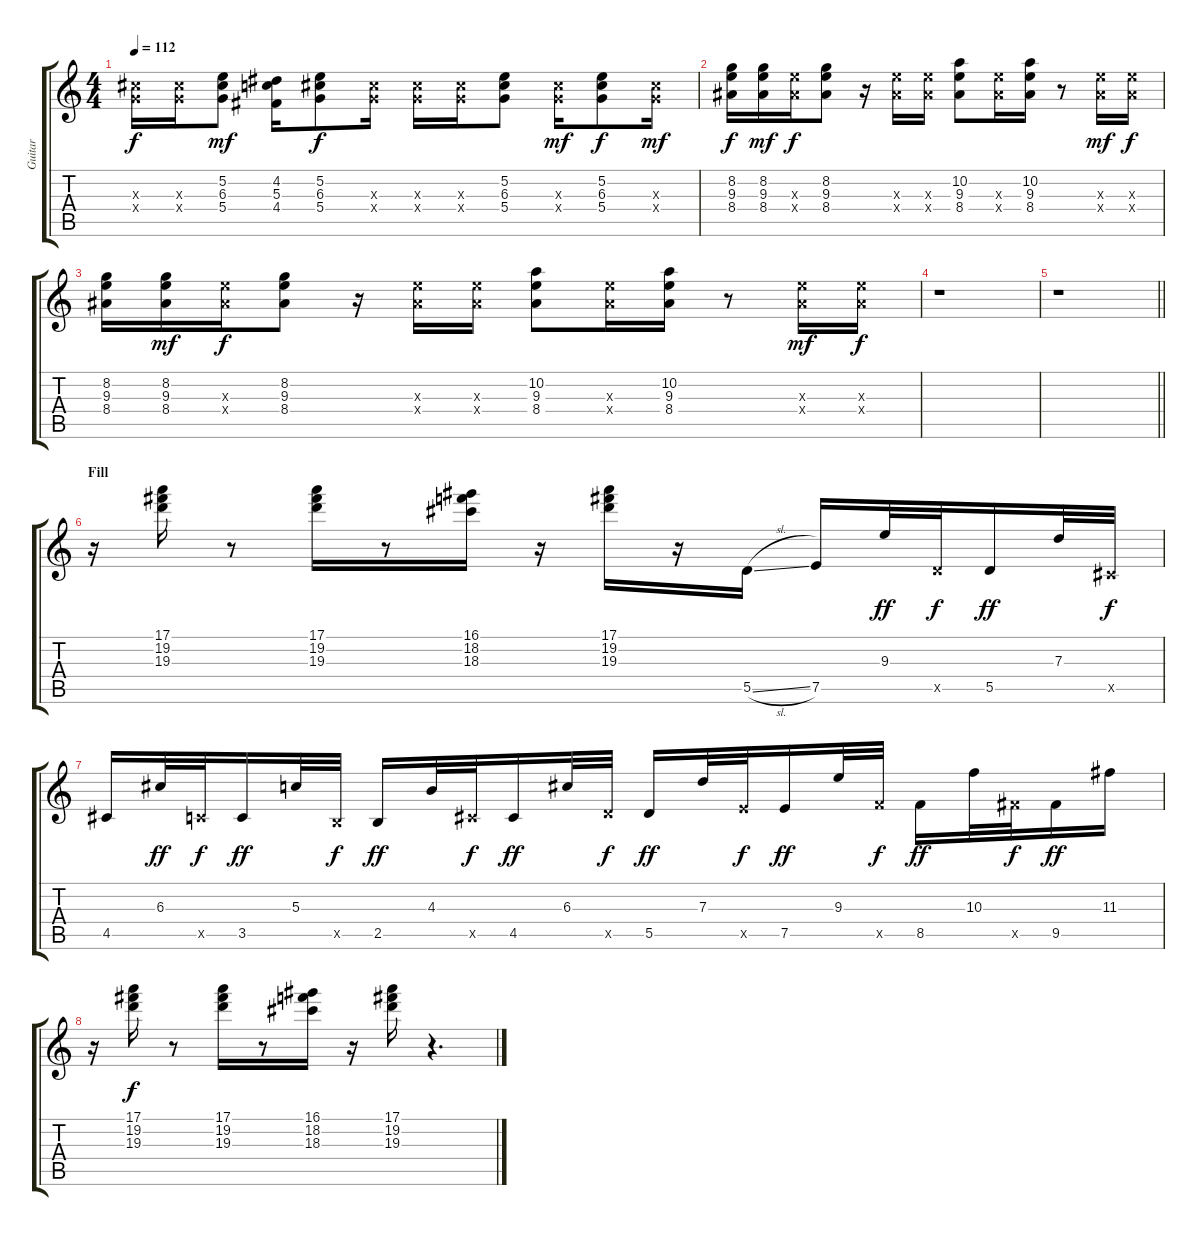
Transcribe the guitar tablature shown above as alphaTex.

\track ("Guitar" "Guitar") {instrument overdrivenguitar}
\staff {score tabs}
\tuning (E4 B3 G3 D3 A2 E2) {hide}
\ts (4 4)
\tempo 112
\clef g2
\ks c
(6.3{x} 5.4{x}).16{dy f} (6.3{x} 5.4{x}).16 (5.2 6.3 5.4).8{dy mf} (4.2 5.3 4.4).16 (5.2 6.3 5.4).8{dy f} (6.3{x} 5.4{x}).16 (6.3{x} 5.4{x}).16 (6.3{x} 5.4{x}).16 (5.2 6.3 5.4).8 (6.3{x} 5.4{x}).16{dy mf} (5.2 6.3 5.4).8{dy f} (6.3{x} 5.4{x}).16{dy mf} |
(8.2 9.3 8.4).16{dy f} (8.2 9.3 8.4).16{dy mf} (9.3{x} 8.4{x}).16{dy f} (8.2 9.3 8.4).8 r.16 (9.3{x} 8.4{x}).16 (9.3{x} 8.4{x}).16 (10.2 9.3 8.4).8 (9.3{x} 8.4{x}).16 (10.2 9.3 8.4).16 r.8 (9.3{x} 8.4{x}).16{dy mf} (9.3{x} 8.4{x}).16{dy f} |
(8.2 9.3 8.4).16 (8.2 9.3 8.4).16{dy mf} (9.3{x} 8.4{x}).16{dy f} (8.2 9.3 8.4).8 r.16 (9.3{x} 8.4{x}).16 (9.3{x} 8.4{x}).16 (10.2 9.3 8.4).8 (9.3{x} 8.4{x}).16 (10.2 9.3 8.4).16 r.8 (9.3{x} 8.4{x}).16{dy mf} (9.3{x} 8.4{x}).16{dy f} |
r.1 |
\barLineRight lightlight
r.1 |
\section ("" "Fill")
r.16{instrument overdrivenguitar} (17.1 19.2 19.3).16 r.8 (17.1 19.2 19.3).16 r.8 (16.1 18.2 18.3).16 r.16 (17.1 19.2 19.3).16 r.16 5.5{sl}.16{instrument electricguitarmuted} 7.5.16 9.3.32{dy ff} 5.5{x}.32{dy f} 5.5.16{dy ff} 7.3.32 4.5{x}.32{dy f} |
4.5.16 6.3.32{dy ff} 3.5{x}.32{dy f} 3.5.16{dy ff} 5.3.32 2.5{x}.32{dy f} 2.5.16{dy ff} 4.3.32 4.5{x}.32{dy f} 4.5.16{dy ff} 6.3.32 5.5{x}.32{dy f} 5.5.16{dy ff} 7.3.32 7.5{x}.32{dy f} 7.5.16{dy ff} 9.3.32 8.5{x}.32{dy f} 8.5.16{dy ff} 10.3.32 9.5{x}.32{dy f} 9.5.16{dy ff} 11.3.16 |
r.16{instrument overdrivenguitar} (17.1 19.2 19.3).16{dy f} r.8 (17.1 19.2 19.3).16 r.8 (16.1 18.2 18.3).16 r.16 (17.1 19.2 19.3).16 r.4{d}
